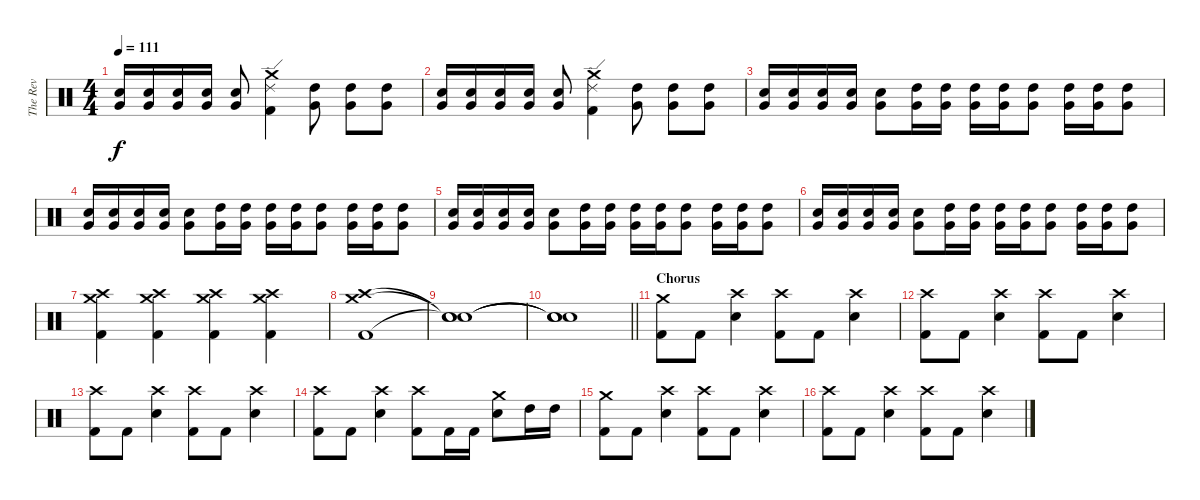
\track ("The Rev" "The Rev") {instrument percussion}
\staff {score}
\articulation defaults
\ts (4 4)
\tempo 111
\clef neutral
\ks c
("Snare (hit) 2" "Very Low Tom (hit)").16{dy f} ("Snare (hit) 2" "Very Low Tom (hit)").16 ("Snare (hit) 2" "Very Low Tom (hit)").16 ("Snare (hit) 2" "Very Low Tom (hit)").16 ("Snare (hit) 2" "Very Low Tom (hit)").8 ("Crash medium (hit)" "Ride (edge) 2" "Kick (hit) 2").4 ("High Tom (hit)" "Very Low Tom (hit)").8 ("High Tom (hit)" "Very Low Tom (hit)").8 ("High Tom (hit)" "Very Low Tom (hit)").8 |
("Snare (hit) 2" "Very Low Tom (hit)").16 ("Snare (hit) 2" "Very Low Tom (hit)").16 ("Snare (hit) 2" "Very Low Tom (hit)").16 ("Snare (hit) 2" "Very Low Tom (hit)").16 ("Snare (hit) 2" "Very Low Tom (hit)").8 ("Crash medium (hit)" "Ride (edge) 2" "Kick (hit) 2").4 ("High Tom (hit)" "Very Low Tom (hit)").8 ("High Tom (hit)" "Very Low Tom (hit)").8 ("High Tom (hit)" "Very Low Tom (hit)").8 |
("Snare (hit) 2" "Very Low Tom (hit)").16 ("Snare (hit) 2" "Very Low Tom (hit)").16 ("Snare (hit) 2" "Very Low Tom (hit)").16 ("Snare (hit) 2" "Very Low Tom (hit)").16 ("Snare (hit) 2" "Very Low Tom (hit)").8 ("High Tom (hit)" "Very Low Tom (hit)").16 ("High Tom (hit)" "Very Low Tom (hit)").16 ("High Tom (hit)" "Very Low Tom (hit)").16 ("High Tom (hit)" "Very Low Tom (hit)").16 ("High Tom (hit)" "Very Low Tom (hit)").8 ("High Tom (hit)" "Very Low Tom (hit)").16 ("High Tom (hit)" "Very Low Tom (hit)").16 ("High Tom (hit)" "Very Low Tom (hit)").8 |
("Snare (hit) 2" "Very Low Tom (hit)").16 ("Snare (hit) 2" "Very Low Tom (hit)").16 ("Snare (hit) 2" "Very Low Tom (hit)").16 ("Snare (hit) 2" "Very Low Tom (hit)").16 ("Snare (hit) 2" "Very Low Tom (hit)").8 ("High Tom (hit)" "Very Low Tom (hit)").16 ("High Tom (hit)" "Very Low Tom (hit)").16 ("High Tom (hit)" "Very Low Tom (hit)").16 ("High Tom (hit)" "Very Low Tom (hit)").16 ("High Tom (hit)" "Very Low Tom (hit)").8 ("High Tom (hit)" "Very Low Tom (hit)").16 ("High Tom (hit)" "Very Low Tom (hit)").16 ("High Tom (hit)" "Very Low Tom (hit)").8 |
("Snare (hit) 2" "Very Low Tom (hit)").16 ("Snare (hit) 2" "Very Low Tom (hit)").16 ("Snare (hit) 2" "Very Low Tom (hit)").16 ("Snare (hit) 2" "Very Low Tom (hit)").16 ("Snare (hit) 2" "Very Low Tom (hit)").8 ("High Tom (hit)" "Very Low Tom (hit)").16 ("High Tom (hit)" "Very Low Tom (hit)").16 ("High Tom (hit)" "Very Low Tom (hit)").16 ("High Tom (hit)" "Very Low Tom (hit)").16 ("High Tom (hit)" "Very Low Tom (hit)").8 ("High Tom (hit)" "Very Low Tom (hit)").16 ("High Tom (hit)" "Very Low Tom (hit)").16 ("High Tom (hit)" "Very Low Tom (hit)").8 |
("Snare (hit) 2" "Very Low Tom (hit)").16 ("Snare (hit) 2" "Very Low Tom (hit)").16 ("Snare (hit) 2" "Very Low Tom (hit)").16 ("Snare (hit) 2" "Very Low Tom (hit)").16 ("Snare (hit) 2" "Very Low Tom (hit)").8 ("High Tom (hit)" "Very Low Tom (hit)").16 ("High Tom (hit)" "Very Low Tom (hit)").16 ("High Tom (hit)" "Very Low Tom (hit)").16 ("High Tom (hit)" "Very Low Tom (hit)").16 ("High Tom (hit)" "Very Low Tom (hit)").8 ("High Tom (hit)" "Very Low Tom (hit)").16 ("High Tom (hit)" "Very Low Tom (hit)").16 ("High Tom (hit)" "Very Low Tom (hit)").8 |
("Crash medium (hit)" "Crash high (hit)" "Kick (hit) 2").4 ("Crash medium (hit)" "Crash high (hit)" "Kick (hit) 2").4 ("Crash medium (hit)" "Crash high (hit)" "Kick (hit) 2").4 ("Crash medium (hit)" "Crash high (hit)" "Kick (hit) 2").4 |
("Crash medium (hit)" "Crash high (hit)" "Kick (hit) 2").1{volume 4} |
("Snare (hit)"{t} "Snare (hit)"{t} "Snare (hit)"{t}).1 |
\barLineRight lightlight
("Snare (hit)"{t} "Snare (hit)"{t} "Snare (hit)"{t}).1 |
\section ("" "Chorus")
("Crash medium (hit)" "Kick (hit) 2").8{volume 13} "Kick (hit) 2".8 ("Crash high (hit)" "Snare (hit) 2").4 ("Crash high (hit)" "Kick (hit) 2").8 "Kick (hit) 2".8 ("Crash high (hit)" "Snare (hit) 2").4 |
("Crash high (hit)" "Kick (hit) 2").8 "Kick (hit) 2".8 ("Crash high (hit)" "Snare (hit) 2").4 ("Crash high (hit)" "Kick (hit) 2").8 "Kick (hit) 2".8 ("Crash high (hit)" "Snare (hit) 2").4 |
("Crash high (hit)" "Kick (hit) 2").8 "Kick (hit) 2".8 ("Crash high (hit)" "Snare (hit) 2").4 ("Crash high (hit)" "Kick (hit) 2").8 "Kick (hit) 2".8 ("Crash high (hit)" "Snare (hit) 2").4 |
("Crash high (hit)" "Kick (hit) 2").8 "Kick (hit) 2".8 ("Crash high (hit)" "Snare (hit) 2").4 ("Crash high (hit)" "Kick (hit) 2").8 "Kick (hit) 2".16 "Kick (hit) 2".16 ("Crash medium (hit)" "Snare (hit) 2").8 "High Tom (hit)".16 "High Tom (hit)".16 |
("Crash medium (hit)" "Kick (hit) 2").8 "Kick (hit) 2".8 ("Crash high (hit)" "Snare (hit) 2").4 ("Crash high (hit)" "Kick (hit) 2").8 "Kick (hit) 2".8 ("Crash high (hit)" "Snare (hit) 2").4 |
("Crash high (hit)" "Kick (hit) 2").8 "Kick (hit) 2".8 ("Crash high (hit)" "Snare (hit) 2").4 ("Crash high (hit)" "Kick (hit) 2").8 "Kick (hit) 2".8 ("Crash high (hit)" "Snare (hit) 2").4
